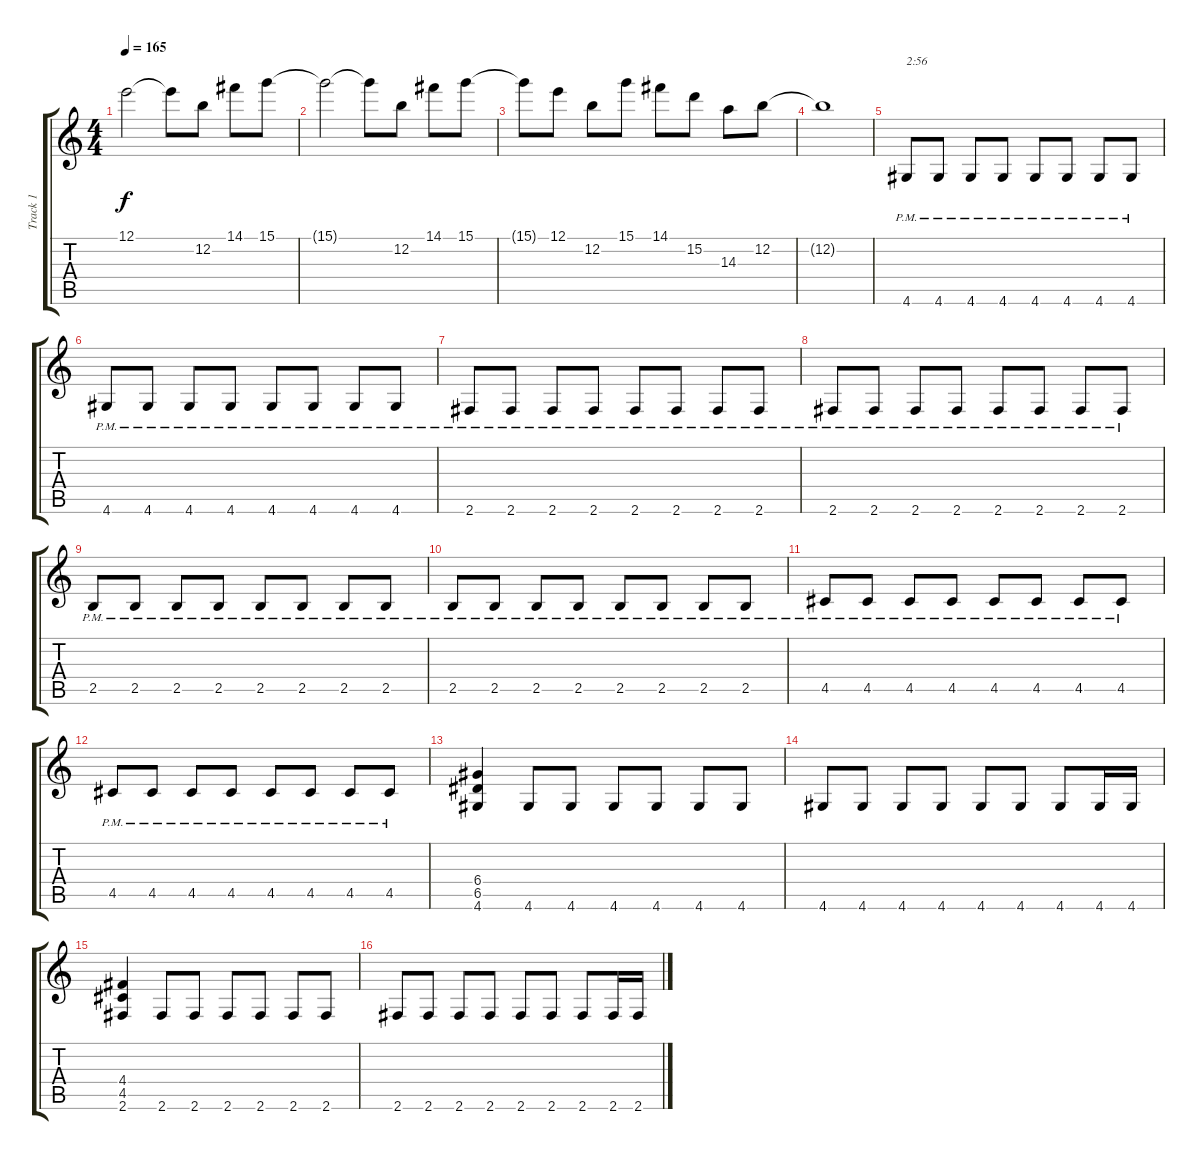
\track ("Track 1" "Track 1") {instrument acousticguitarsteel}
\staff {score tabs}
\tuning (E4 B3 G3 D3 A2 E2) {hide}
\ts (4 4)
\tempo 165
\clef g2
\ks c
12.1.2{dy f} 12.1{t}.8 12.2.8 14.1.8 15.1.8 |
15.1{t}.2 15.1{t}.8 12.2.8 14.1.8 15.1.8 |
15.1{t}.8 12.1.8 12.2.8 15.1.8 14.1.8 15.2.8 14.3.8 12.2.8 |
12.2{t}.1 |
4.6{pm}.8{txt "2:56"} 4.6{pm}.8 4.6{pm}.8 4.6{pm}.8 4.6{pm}.8 4.6{pm}.8 4.6{pm}.8 4.6{pm}.8 |
4.6{pm}.8 4.6{pm}.8 4.6{pm}.8 4.6{pm}.8 4.6{pm}.8 4.6{pm}.8 4.6{pm}.8 4.6{pm}.8 |
2.6{pm}.8 2.6{pm}.8 2.6{pm}.8 2.6{pm}.8 2.6{pm}.8 2.6{pm}.8 2.6{pm}.8 2.6{pm}.8 |
2.6{pm}.8 2.6{pm}.8 2.6{pm}.8 2.6{pm}.8 2.6{pm}.8 2.6{pm}.8 2.6{pm}.8 2.6{pm}.8 |
2.5{pm}.8 2.5{pm}.8 2.5{pm}.8 2.5{pm}.8 2.5{pm}.8 2.5{pm}.8 2.5{pm}.8 2.5{pm}.8 |
2.5{pm}.8 2.5{pm}.8 2.5{pm}.8 2.5{pm}.8 2.5{pm}.8 2.5{pm}.8 2.5{pm}.8 2.5{pm}.8 |
4.5{pm}.8 4.5{pm}.8 4.5{pm}.8 4.5{pm}.8 4.5{pm}.8 4.5{pm}.8 4.5{pm}.8 4.5{pm}.8 |
4.5{pm}.8 4.5{pm}.8 4.5{pm}.8 4.5{pm}.8 4.5{pm}.8 4.5{pm}.8 4.5{pm}.8 4.5{pm}.8 |
(6.4 6.5 4.6).4 4.6.8 4.6.8 4.6.8 4.6.8 4.6.8 4.6.8 |
4.6.8 4.6.8 4.6.8 4.6.8 4.6.8 4.6.8 4.6.8 4.6.16 4.6.16 |
(4.4 4.5 2.6).4 2.6.8 2.6.8 2.6.8 2.6.8 2.6.8 2.6.8 |
2.6.8 2.6.8 2.6.8 2.6.8 2.6.8 2.6.8 2.6.8 2.6.16 2.6.16
